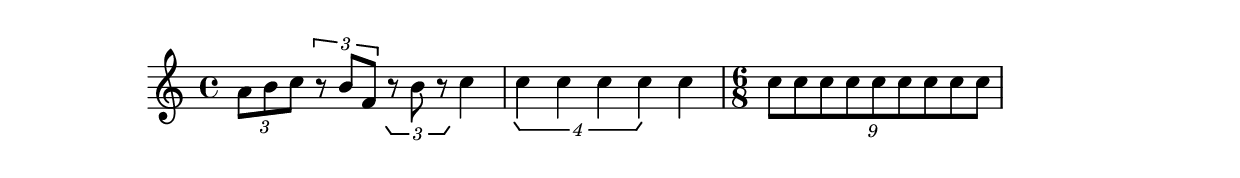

\version "2.4.0"
\header{
    
texidoc="
Tuplets are indicated by a bracket with a number.  There should be no
bracket if there is a beam exactly  matching  the length of the tuplet.
The bracket does not interfere with the stafflines, and the number is
centered in the gap in the bracket.

The bracket stops at the end of the stems, if the stems have the same
direction as the bracket. The endings can be adjusted with
@code{bracket-flare}.


"

}
\layout { raggedright= ##t }

\score{
	 \context Voice \relative c'' {
		 \times 2/3 { a8 b c }
		 \times 2/3 { r8  b[ f] }
		 \override TupletBracket  #'bracket-flare = #'(0.5 . 0.5)
		 \times 2/3 { r8 b r8 }
		 c4 |
		 
		 \times 3/4 { c4 c4 c4 c4 } c4 | 
		 
		 \time 6/8
		 \times 6/9 { c8 c c c c c c c c }

		 }
}



